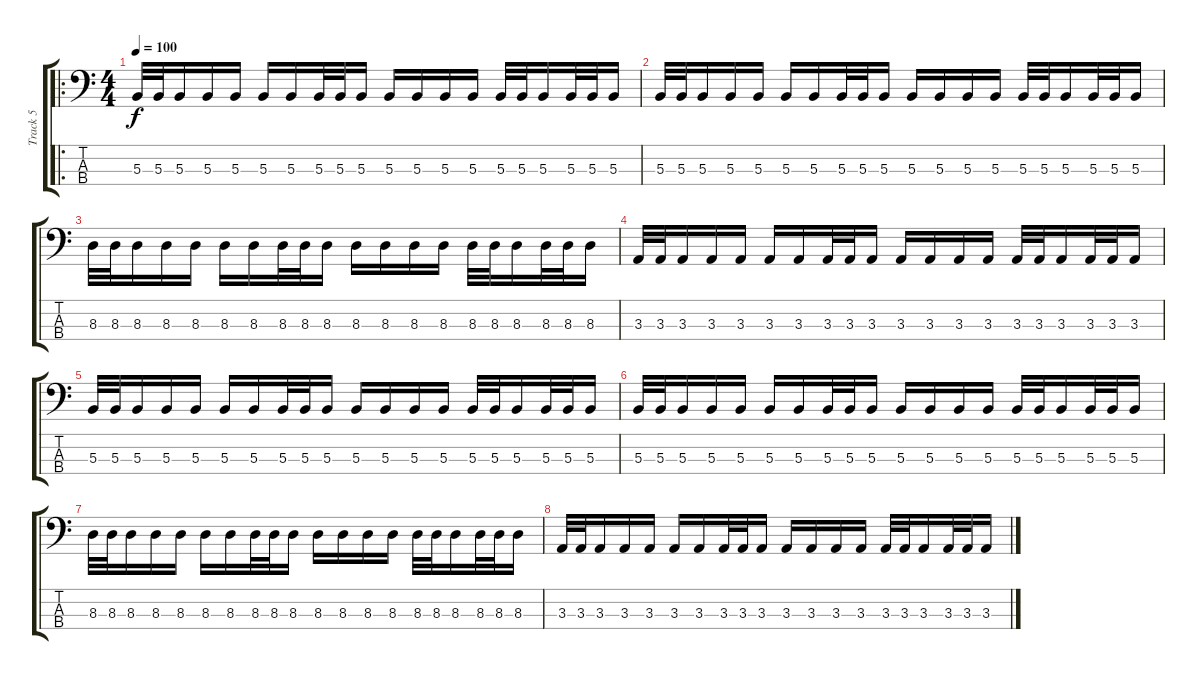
\track ("Track 5" "Track 5") {instrument electricbasspick}
\staff {score tabs}
\tuning (E2 B1 Gb1 B0) {hide}
\ro
\ts (4 4)
\tempo 100
\clef f4
\ks c
5.3.32{dy f instrument electricbasspick} 5.3.32 5.3.16 5.3.16 5.3.16 5.3.16 5.3.16 5.3.32 5.3.32 5.3.16 5.3.16 5.3.16 5.3.16 5.3.16 5.3.32 5.3.32 5.3.16 5.3.32 5.3.32 5.3.16 |
5.3.32 5.3.32 5.3.16 5.3.16 5.3.16 5.3.16 5.3.16 5.3.32 5.3.32 5.3.16 5.3.16 5.3.16 5.3.16 5.3.16 5.3.32 5.3.32 5.3.16 5.3.32 5.3.32 5.3.16 |
8.3.32 8.3.32 8.3.16 8.3.16 8.3.16 8.3.16 8.3.16 8.3.32 8.3.32 8.3.16 8.3.16 8.3.16 8.3.16 8.3.16 8.3.32 8.3.32 8.3.16 8.3.32 8.3.32 8.3.16 |
3.3.32 3.3.32 3.3.16 3.3.16 3.3.16 3.3.16 3.3.16 3.3.32 3.3.32 3.3.16 3.3.16 3.3.16 3.3.16 3.3.16 3.3.32 3.3.32 3.3.16 3.3.32 3.3.32 3.3.16 |
5.3.32 5.3.32 5.3.16 5.3.16 5.3.16 5.3.16 5.3.16 5.3.32 5.3.32 5.3.16 5.3.16 5.3.16 5.3.16 5.3.16 5.3.32 5.3.32 5.3.16 5.3.32 5.3.32 5.3.16 |
5.3.32 5.3.32 5.3.16 5.3.16 5.3.16 5.3.16 5.3.16 5.3.32 5.3.32 5.3.16 5.3.16 5.3.16 5.3.16 5.3.16 5.3.32 5.3.32 5.3.16 5.3.32 5.3.32 5.3.16 |
8.3.32 8.3.32 8.3.16 8.3.16 8.3.16 8.3.16 8.3.16 8.3.32 8.3.32 8.3.16 8.3.16 8.3.16 8.3.16 8.3.16 8.3.32 8.3.32 8.3.16 8.3.32 8.3.32 8.3.16 |
3.3.32 3.3.32 3.3.16 3.3.16 3.3.16 3.3.16 3.3.16 3.3.32 3.3.32 3.3.16 3.3.16 3.3.16 3.3.16 3.3.16 3.3.32 3.3.32 3.3.16 3.3.32 3.3.32 3.3.16
